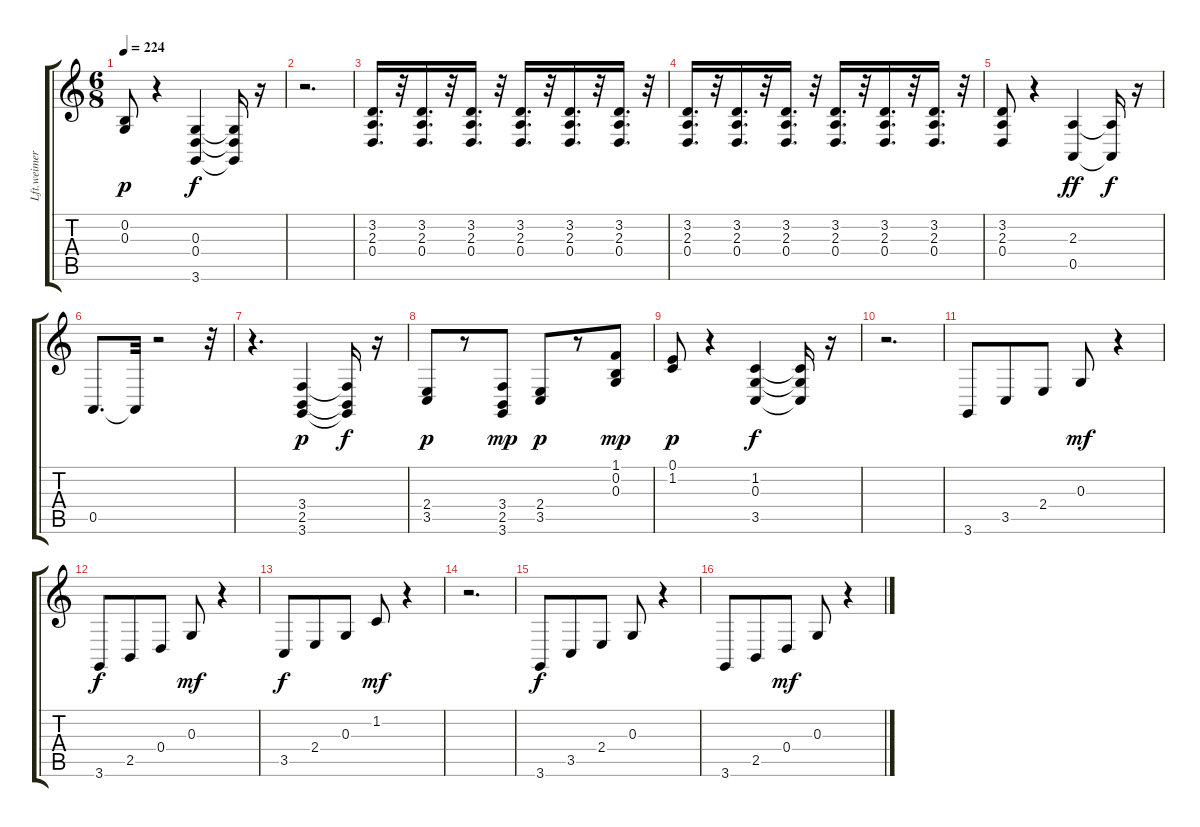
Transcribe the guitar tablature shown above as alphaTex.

\track ("6/20/95" "Lft.weimer") {instrument acousticgrandpiano}
\staff {score tabs}
\tuning (E4 B3 G3 D3 A2 E2) {hide}
\ts (6 8)
\tempo 224
\clef g2
\ks c
(0.2 0.3).8{dy p} r.4 (0.3 0.4 3.6).4{dy f} (0.3{t} 0.4{t} 3.6{t}).16 r.16 |
r.2{d} |
(3.2 2.3 0.4).16{d} r.32 (3.2 2.3 0.4).16{d} r.32 (3.2 2.3 0.4).16{d} r.32 (3.2 2.3 0.4).16{d} r.32 (3.2 2.3 0.4).16{d} r.32 (3.2 2.3 0.4).16{d} r.32 |
(3.2 2.3 0.4).16{d} r.32 (3.2 2.3 0.4).16{d} r.32 (3.2 2.3 0.4).16{d} r.32 (3.2 2.3 0.4).16{d} r.32 (3.2 2.3 0.4).16{d} r.32 (3.2 2.3 0.4).16{d} r.32 |
(3.2 2.3 0.4).8 r.4 (2.3 0.5).4{dy ff} (2.3{t} 0.5{t}).16{dy f} r.16 |
0.5.8{d} 0.5{t}.32 r.2 r.32 |
r.4{d} (3.4 2.5 3.6).4{dy p} (3.4{t} 2.5{t} 3.6{t}).16{dy f} r.16 |
(2.4 3.5).8{dy p} r.8 (3.4 2.5 3.6).8{dy mp} (2.4 3.5).8{dy p} r.8 (1.1 0.2 0.3).8{dy mp} |
(0.1 1.2).8{dy p} r.4 (1.2 0.3 3.5).4{dy f} (1.2{t} 0.3{t} 3.5{t}).16 r.16 |
r.2{d} |
3.6.8 3.5.8 2.4.8 0.3.8{dy mf} r.4 |
3.6.8{dy f} 2.5.8 0.4.8 0.3.8{dy mf} r.4 |
3.5.8{dy f} 2.4.8 0.3.8 1.2.8{dy mf} r.4 |
r.2{d} |
3.6.8{dy f} 3.5.8 2.4.8 0.3.8 r.4 |
3.6.8 2.5.8 0.4.8{dy mf} 0.3.8 r.4
